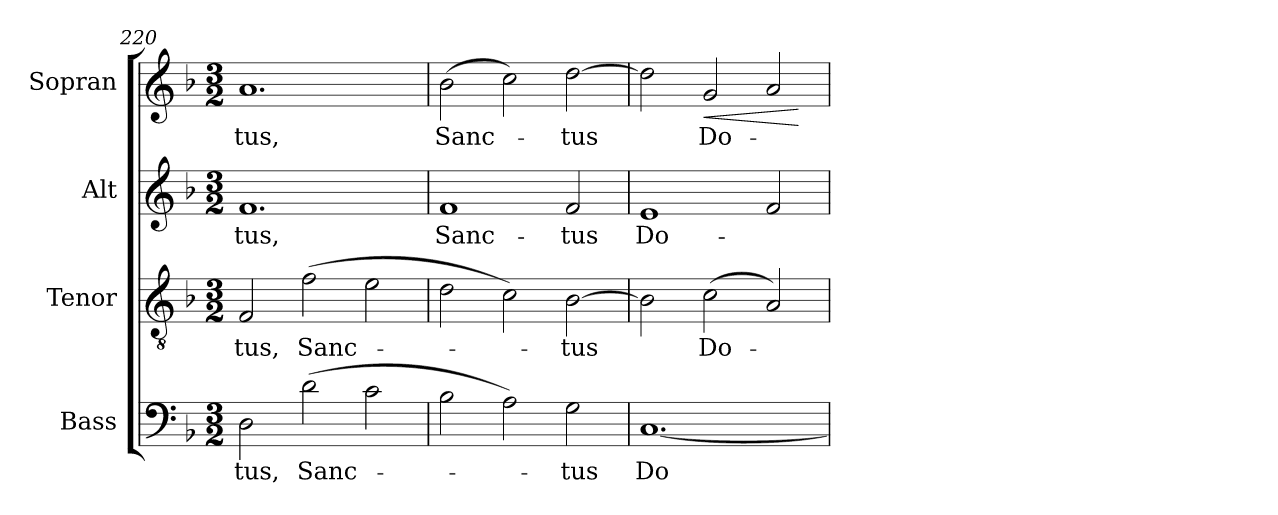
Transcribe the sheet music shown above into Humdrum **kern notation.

**kern	**text	**kern	**text	**kern	**text	**kern	**text	**dynam
*part4	*part4	*part3	*part3	*part2	*part2	*part1	*part1	*part1
*staff4	*staff4	*staff3	*staff3	*staff2	*staff2	*staff1	*staff1	*staff1
*I"Bass	*	*I"Tenor	*	*I"Alt	*	*I"Sopran	*	*
*I'B.	*	*I'T.	*	*I'A.	*	*I'S.	*	*
*clefF4	*	*clefGv2	*	*clefG2	*	*clefG2	*	*
*k[b-]	*	*k[b-]	*	*k[b-]	*	*k[b-]	*	*
*F:	*	*F:	*	*F:	*	*F:	*	*
*M3/2	*	*M3/2	*	*M3/2	*	*M3/2	*	*
=220	=220	=220	=220	=220	=220	=220	=220	=220
!	!LO:LY:b	!	!LO:LY:b	!	!LO:LY:b	!	!LO:LY:b	!
2D\	-tus,	2F/	-tus,	1.f	-tus,	1.a	-tus,	.
!	!LO:LY:b	!	!LO:LY:b	!	!	!	!	!
(>2d\	Sanc-	(>2f\	Sanc-	.	.	.	.	.
2c\	.	2e\	.	.	.	.	.	.
=221	=221	=221	=221	=221	=221	=221	=221	=221
!	!	!	!	!	!LO:LY:b	!	!LO:LY:b	!
2B-\	.	2d\	.	1f	Sanc-	(>2b-\	Sanc-	.
2A\)	.	2c\)	.	.	.	2cc\)	.	.
!	!LO:LY:b	!	!LO:LY:b	!	!LO:LY:b	!	!LO:LY:b	!
2G\	-tus	[2B-\	-tus	2f/	-tus	[2dd\	-tus	.
!!LO:LB:g=z
=222	=222	=222	=222	=222	=222	=222	=222	=222
!	!LO:LY:b	!	!	!	!LO:LY:b	!	!	!
[1.C	Do-	2B-\]	.	1e	Do-	2dd\]	.	.
!	!	!	!LO:LY:b	!	!	!	!LO:LY:b	!LO:HP:b
.	.	(>2c\	Do-	.	.	2g/	Do-	<
.	.	2A/)	.	2f/	.	2a/	.	.
.	.	.	.	.	.	.	.	[
=	=	=	=	=	=	=	=	=
*-	*-	*-	*-	*-	*-	*-	*-	*-
